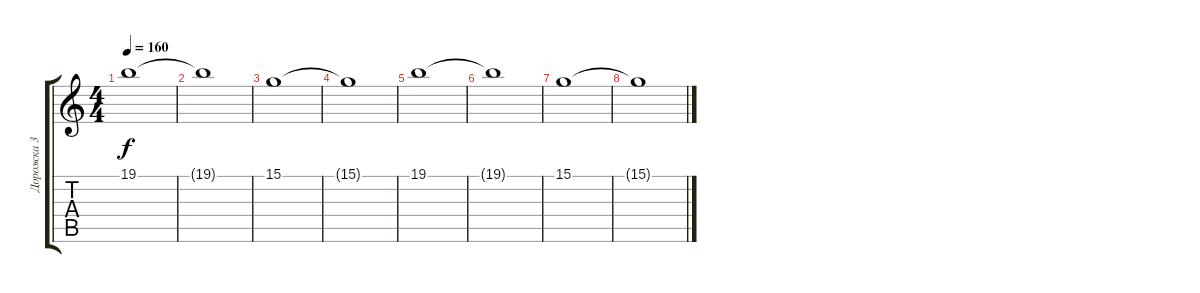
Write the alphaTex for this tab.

\track ("Дорожка 3" "Дорожка 3") {instrument pad1newage}
\staff {score tabs}
\tuning (E4 B3 G3 D3 A2 E2) {hide}
\ts (4 4)
\tempo 160
\clef g2
\ks c
19.1.1{dy f} |
19.1{t}.1 |
15.1.1 |
15.1{t}.1 |
19.1.1 |
19.1{t}.1 |
15.1.1 |
15.1{t}.1
